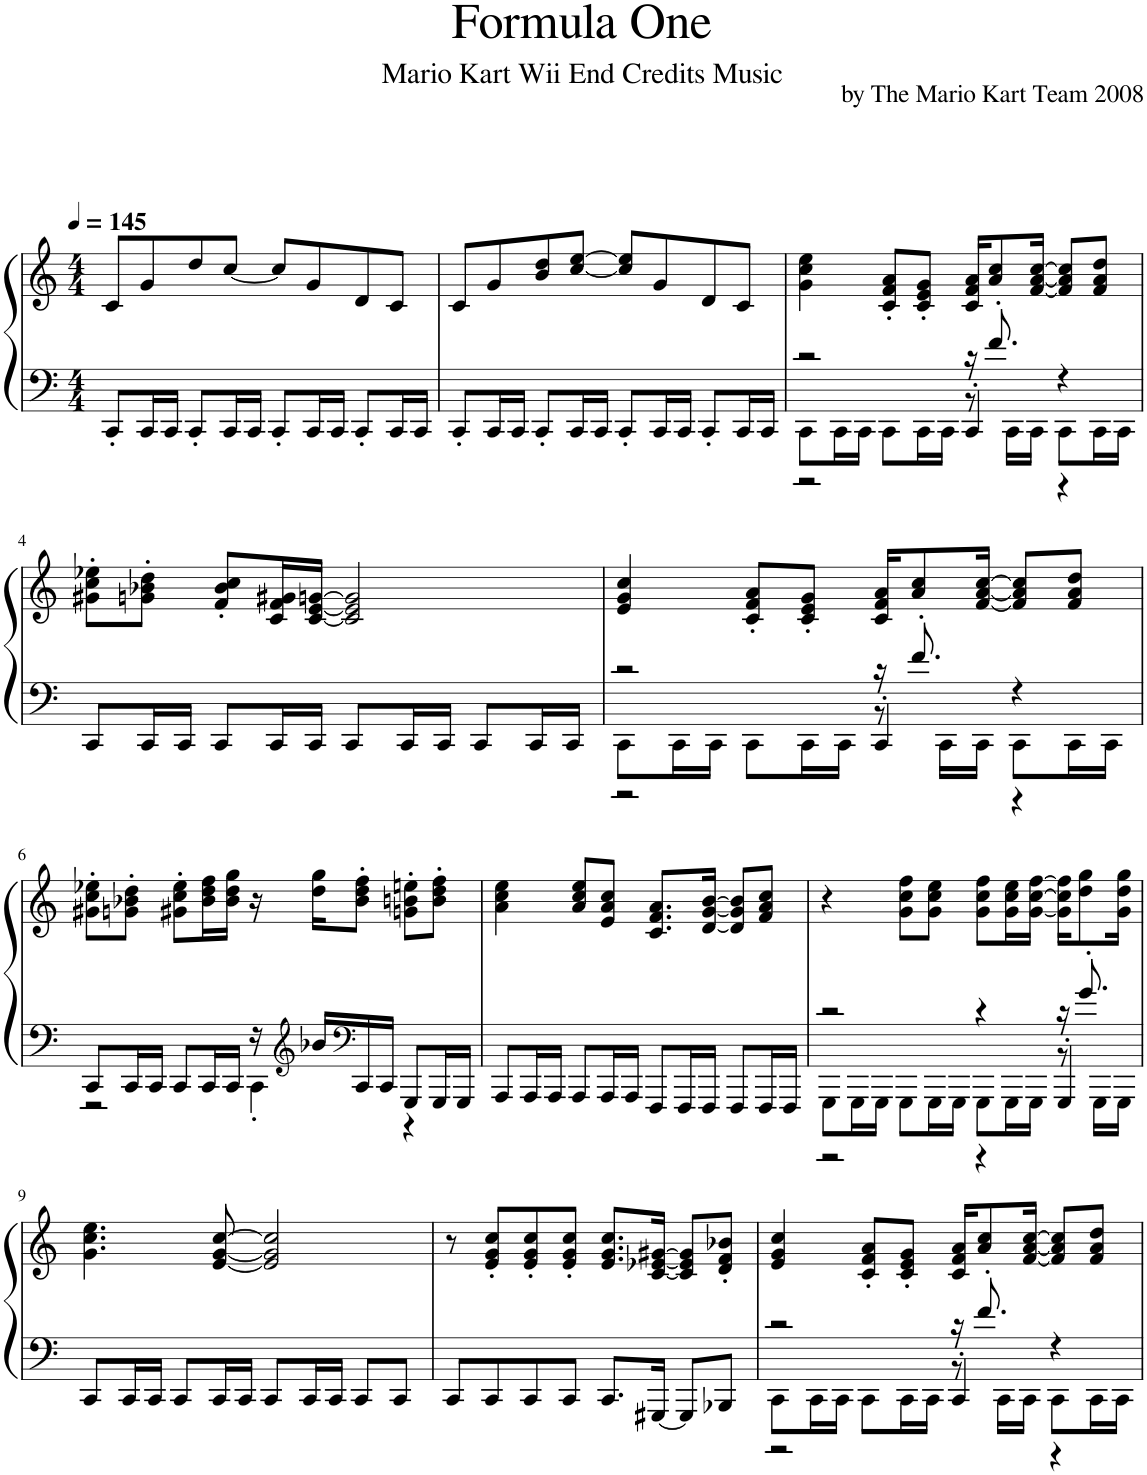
**kern	**kern
*part1	*part1
*staff2	*staff1
*I"Piano, Piano	*
*I'Pno.	*
*clefF4	*clefG2
*k[]	*k[]
*M4/4	*M4/4
*MM145	*MM145
=1	=1
8CC'/L	8c/L
16CC/L	8g/
16CC/JJ	.
8CC'/L	8dd/
16CC/L	[8cc/J
16CC/JJ	.
8CC'/L	8cc/L]
16CC/L	8g/
16CC/JJ	.
8CC'/L	8d/
16CC/L	8c/J
16CC/JJ	.
=2	=2
8CC'/L	8c/L
16CC/L	8g/
16CC/JJ	.
8CC'/L	8b/ 8dd/
16CC/L	[8cc/ [8ee/J
16CC/JJ	.
8CC'/L	8cc/] 8ee/]L
16CC/L	8g/
16CC/JJ	.
8CC'/L	8d/
16CC/L	8c/J
16CC/JJ	.
=3	=3
*^	*
*	*^	*
2r	8CC\L	2r	4g\ 4cc\ 4ee\
.	16CC\L	.	.
.	16CC\JJ	.	.
.	8CC\L	.	8c/' 8f/' 8a/'L
.	16CC\L	.	8c/' 8e/' 8g/'J
.	16CC\JJ	.	.
16r	8r	4CC'/	16c/ 16f/ 16a/KL
8.f'/	.	.	8a/ 8cc/
.	16CC\LL	.	.
.	16CC\JJ	.	[16f/ [16a/ [16cc/Jk
4r	8CC\L	4r	8f/] 8a/] 8cc/]L
.	16CC\L	.	8f/ 8a/ 8dd/J
.	16CC\JJ	.	.
*v	*v	*v	*
!!LO:LB:g=z
=4	=4
8CC/L	8g#X\' 8cc\' 8ee-X\'L
16CC/L	8gn\' 8b-X\' 8dd\'J
16CC/JJ	.
8CC/L	8f/' 8b-/' 8cc/'L
16CC/L	16c/ 16f/ 16g#X/L
16CC/JJ	[16c/ [16e/ [16gn/JJ
8CC/L	2c/] 2e/] 2g/]
16CC/L	.
16CC/JJ	.
8CC/L	.
16CC/L	.
16CC/JJ	.
=5	=5
*^	*
*	*^	*
2r	8CC\L	2r	4e/ 4g/ 4cc/
.	16CC\L	.	.
.	16CC\JJ	.	.
.	8CC\L	.	8c/' 8f/' 8a/'L
.	16CC\L	.	8c/' 8e/' 8g/'J
.	16CC\JJ	.	.
16r	8r	4CC'/	16c/ 16f/ 16a/KL
8.f'/	.	.	8a/ 8cc/
.	16CC\LL	.	.
.	16CC\JJ	.	[16f/ [16a/ [16cc/Jk
4r	8CC\L	4r	8f/] 8a/] 8cc/]L
.	16CC\L	.	8f/ 8a/ 8dd/J
.	16CC\JJ	.	.
*	*v	*v	*
!!LO:LB:g=z
=6	=6	=6
8CC/L	2r	8g#X\' 8cc\' 8ee-X\'L
16CC/L	.	8gn\' 8b-X\' 8dd\'J
16CC/JJ	.	.
8CC/L	.	8g#X\' 8cc\' 8ee-\'L
16CC/L	.	16b-\ 16dd\ 16ff\L
16CC/JJ	.	16b-\ 16dd\ 16gg\JJ
16r	4CC'\	16r
*clefG2	*	*
16b-X/LL	.	16dd\ 16gg\KL
*clefF4	*	*
16CC/	.	8b-\' 8dd\' 8ff\'J
16CC/JJ	.	.
8GGG/L	4r	8gn\' 8bn\' 8een\'L
16GGG/L	.	8b\' 8dd\' 8ff\'J
16GGG/JJ	.	.
*v	*v	*
=7	=7
8AAA/L	4a\ 4cc\ 4ee\
16AAA/L	.
16AAA/JJ	.
8AAA/L	8a/ 8cc/ 8ee/L
16AAA/L	8e/ 8a/ 8cc/J
16AAA/JJ	.
8FFF/L	8.c/ 8.f/ 8.a/L
16FFF/L	.
16FFF/JJ	[16d/ [16g/ [16b/Jk
8FFF/L	8d/] 8g/] 8b/]L
16FFF/L	8f/ 8a/ 8cc/J
16FFF/JJ	.
=8	=8
*^	*
*	*^	*
2r	8GGG\L	2r	4r
.	16GGG\L	.	.
.	16GGG\JJ	.	.
.	8GGG\L	.	8g\ 8cc\ 8ff\L
.	16GGG\L	.	8g\ 8cc\ 8ee\J
.	16GGG\JJ	.	.
4r	8GGG\L	4r	8g\ 8cc\ 8ff\L
.	16GGG\L	.	16g\ 16cc\ 16ee\L
.	16GGG\JJ	.	[16g\ [16cc\ [16ff\JJ
16r	8r	4GGG'/	16g\] 16cc\] 16ff\]KL
8.g'/	.	.	8dd\ 8gg\
.	16GGG\LL	.	.
.	16GGG\JJ	.	16g\ 16dd\ 16gg\Jk
*v	*v	*v	*
!!LO:LB:g=z
=9	=9
8CC/L	4.g\ 4.cc\ 4.ee\
16CC/L	.
16CC/JJ	.
8CC/L	.
16CC/L	[8e/ [8g/ [8cc/
16CC/JJ	.
8CC/L	2e/] 2g/] 2cc/]
16CC/L	.
16CC/JJ	.
8CC/L	.
8CC/J	.
=10	=10
8CC/L	8r
8CC/	8e/' 8g/' 8cc/'L
8CC/	8e/' 8g/' 8cc/'
8CC/J	8e/' 8g/' 8cc/'J
8.CC/L	8.e/ 8.g/ 8.cc/L
[16GGG#X/Jk	[16c/ [16e-X/ [16g#X/Jk
8GGG#/L]	8c/] 8e-/] 8g#/]L
8BBB-X/J	8d/' 8f/' 8b-X/'J
=11	=11
*^	*
*	*^	*
2r	8CC\L	2r	4e/ 4g/ 4cc/
.	16CC\L	.	.
.	16CC\JJ	.	.
.	8CC\L	.	8c/' 8f/' 8a/'L
.	16CC\L	.	8c/' 8e/' 8g/'J
.	16CC\JJ	.	.
16r	8r	4CC'/	16c/ 16f/ 16a/KL
8.f'/	.	.	8a/ 8cc/
.	16CC\LL	.	.
.	16CC\JJ	.	[16f/ [16a/ [16cc/Jk
4r	8CC\L	4r	8f/] 8a/] 8cc/]L
.	16CC\L	.	8f/ 8a/ 8dd/J
.	16CC\JJ	.	.
*v	*v	*v	*
=	=
*-	*-
